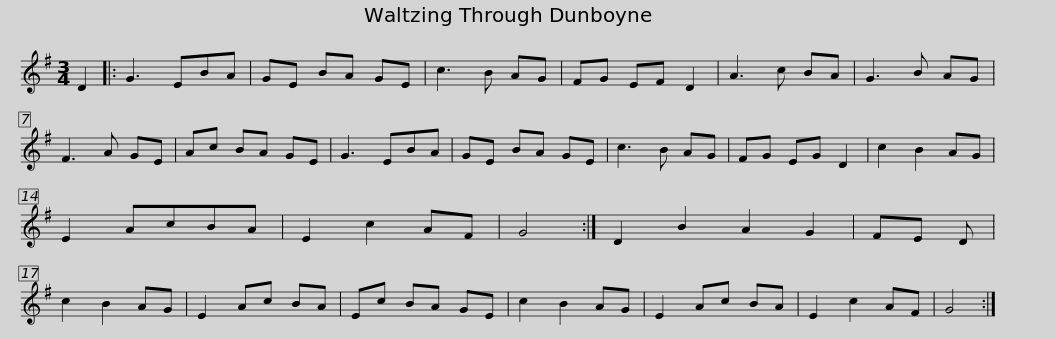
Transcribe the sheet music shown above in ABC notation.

X:1
L:1/8
M:3/4
I:linebreak $
K:G
V:1 treble
V:1
 D2 |: G3 EBA | GE BA GE | c3 B AG | FG EF D2 | %5
 A3 c BA | G3 B AG | F3 A GE | Ac BA GE |$ G3 EBA | %10
 GE BA GE | c3 B AG | FG EG D2 | c2 B2 AG | E2 AcBA | %15
 E2 c2 AF | G4 :| D2 B2 A2 G2 | FE D |$ c2 B2 AG | %20
 E2 Ac BA | Ec BA GE | c2 B2 AG | E2 Ac BA | E2 c2 AF | %25
 G4 :| %26
